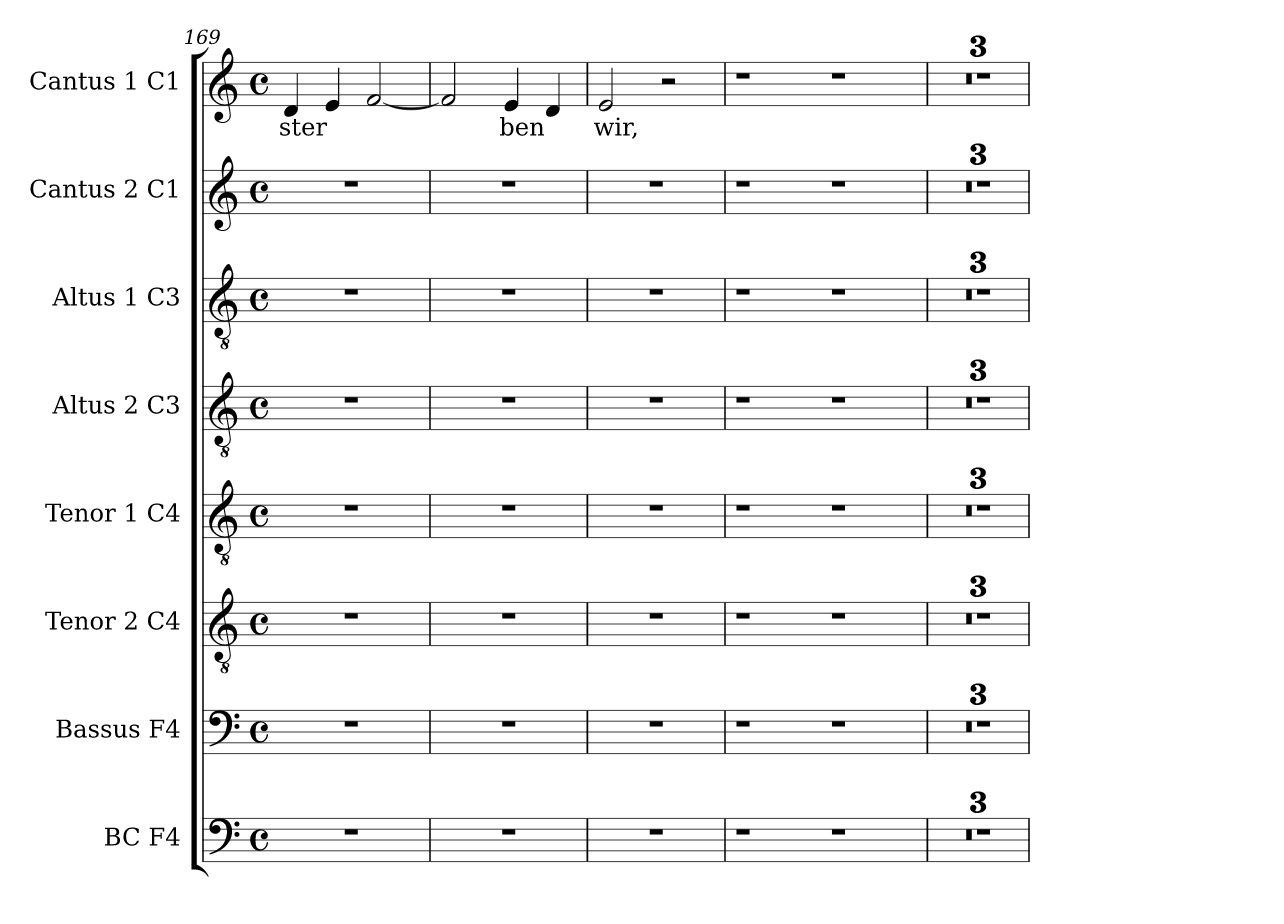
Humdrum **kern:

**kern	**kern	**kern	**kern	**kern	**kern	**kern	**kern	**text
*part8	*part7	*part6	*part5	*part4	*part3	*part2	*part1	*part1
*staff8	*staff7	*staff6	*staff5	*staff4	*staff3	*staff2	*staff1	*staff1
*I"BC  F4	*I"Bassus  F4	*I"Tenor 2  C4	*I"Tenor 1  C4	*I"Altus 2  C3	*I"Altus 1  C3	*I"Cantus 2  C1	*I"Cantus 1  C1	*
*clefF4	*clefF4	*clefGv2	*clefGv2	*clefGv2	*clefGv2	*clefG2	*clefG2	*
*k[]	*k[]	*k[]	*k[]	*k[]	*k[]	*k[]	*k[]	*
*C:	*C:	*C:	*C:	*C:	*C:	*C:	*C:	*
*M4/4	*M4/4	*M4/4	*M4/4	*M4/4	*M4/4	*M4/4	*M4/4	*
*met(c)	*met(c)	*met(c)	*met(c)	*met(c)	*met(c)	*met(c)	*met(c)	*
=169	=169	=169	=169	=169	=169	=169	=169	=169
!	!	!	!	!	!	!	!	!LO:LY:b:cj
1r	1r	1r	1r	1r	1r	1r	4d/	ster-
!	!	!	!	!	!	!	!	!LO:LY:b:cj
.	.	.	.	.	.	.	4e/	--
!	!	!	!	!	!	!	!	!LO:LY:b:cj
.	.	.	.	.	.	.	[<2f/	--
=170	=170	=170	=170	=170	=170	=170	=170	=170
!	!	!	!	!	!	!	!	!LO:LY:b:cj
1r	1r	1r	1r	1r	1r	1r	2f/]	--
!	!	!	!	!	!	!	!	!LO:LY:b:cj
.	.	.	.	.	.	.	4e/	-ben
!	!	!	!	!	!	!	!	!LO:LY:b:cj
.	.	.	.	.	.	.	4d/	.
=171	=171	=171	=171	=171	=171	=171	=171	=171
!	!	!	!	!	!	!	!	!LO:LY:b:cj
1r	1r	1r	1r	1r	1r	1r	2e/	wir,
.	.	.	.	.	.	.	2r	.
=172	=172	=172	=172	=172	=172	=172	=172	=172
1r	1r	1r	1r	1r	1r	1r	1r	.
1r	1r	1r	1r	1r	1r	1r	1r	.
=173	=173	=173	=173	=173	=173	=173	=173	=173
1r	1r	1r	1r	1r	1r	1r	1r	.
=174	=174	=174	=174	=174	=174	=174	=174	=174
1r	1r	1r	1r	1r	1r	1r	1r	.
=175	=175	=175	=175	=175	=175	=175	=175	=175
1r	1r	1r	1r	1r	1r	1r	1r	.
=	=	=	=	=	=	=	=	=
*-	*-	*-	*-	*-	*-	*-	*-	*-
